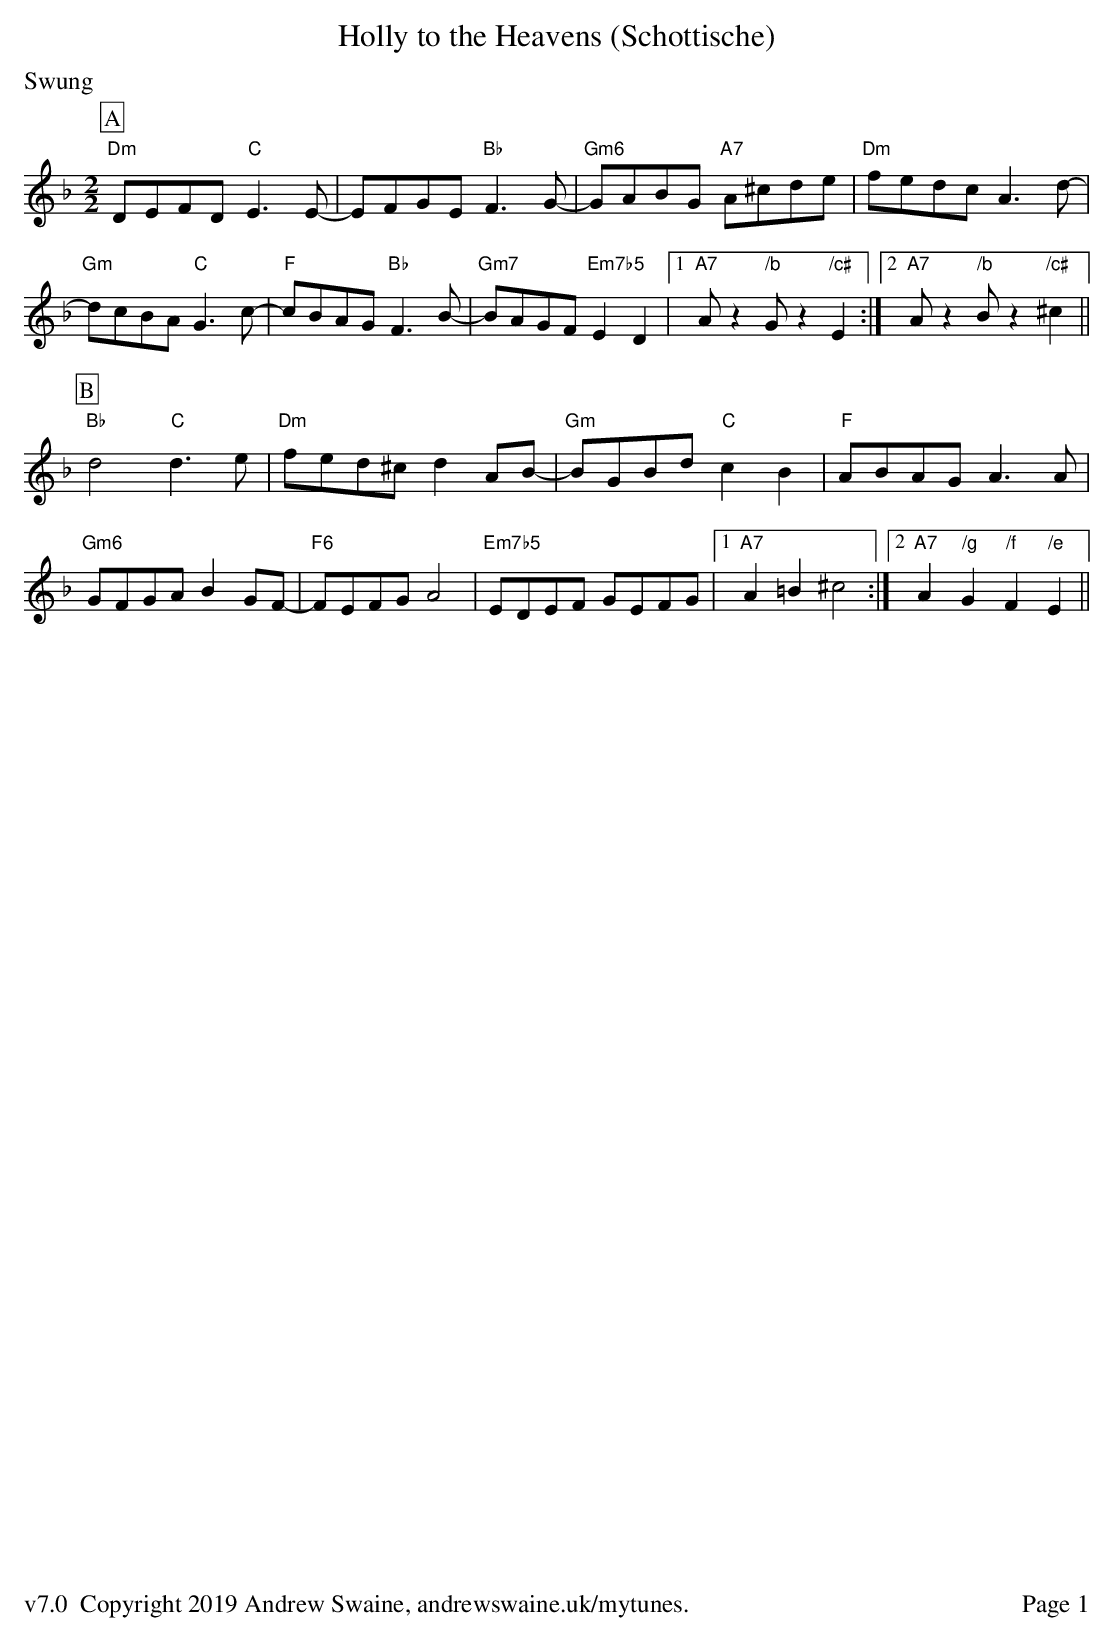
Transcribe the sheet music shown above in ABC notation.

X:1
T:Holly to the Heavens (Schottische)
M:2/2
L:1/8
K:Dm
%%text Swung
P:A
"Dm"DEFD "C"E3E- | EFGE "Bb"F3G- | "Gm6"GABG "A7"A^cde | "Dm"fedc A3d- |
"Gm"dcBA "C"G3c- | "F"cBAG "Bb"F3B- | "Gm7"BAGF "Em7b5"E2D2 |1 "A7"Az2"/b"G z2"/c#"E2 :|2 "A7"Az2 "/b"Bz2"/c#"^c2 ||
P:B
"Bb"d4 "C"d3e | "Dm"fed^c d2AB- | "Gm"BGBd "C"c2B2 | "F"ABAG A3A |
"Gm6"GFGA B2GF- | "F6"FEFG A4 | "Em7b5"EDEF GEFG |1 "A7"A2=B2 ^c4 :|2 "A7"A2"/g"G2 "/f"/F2"/e"E2 ||
